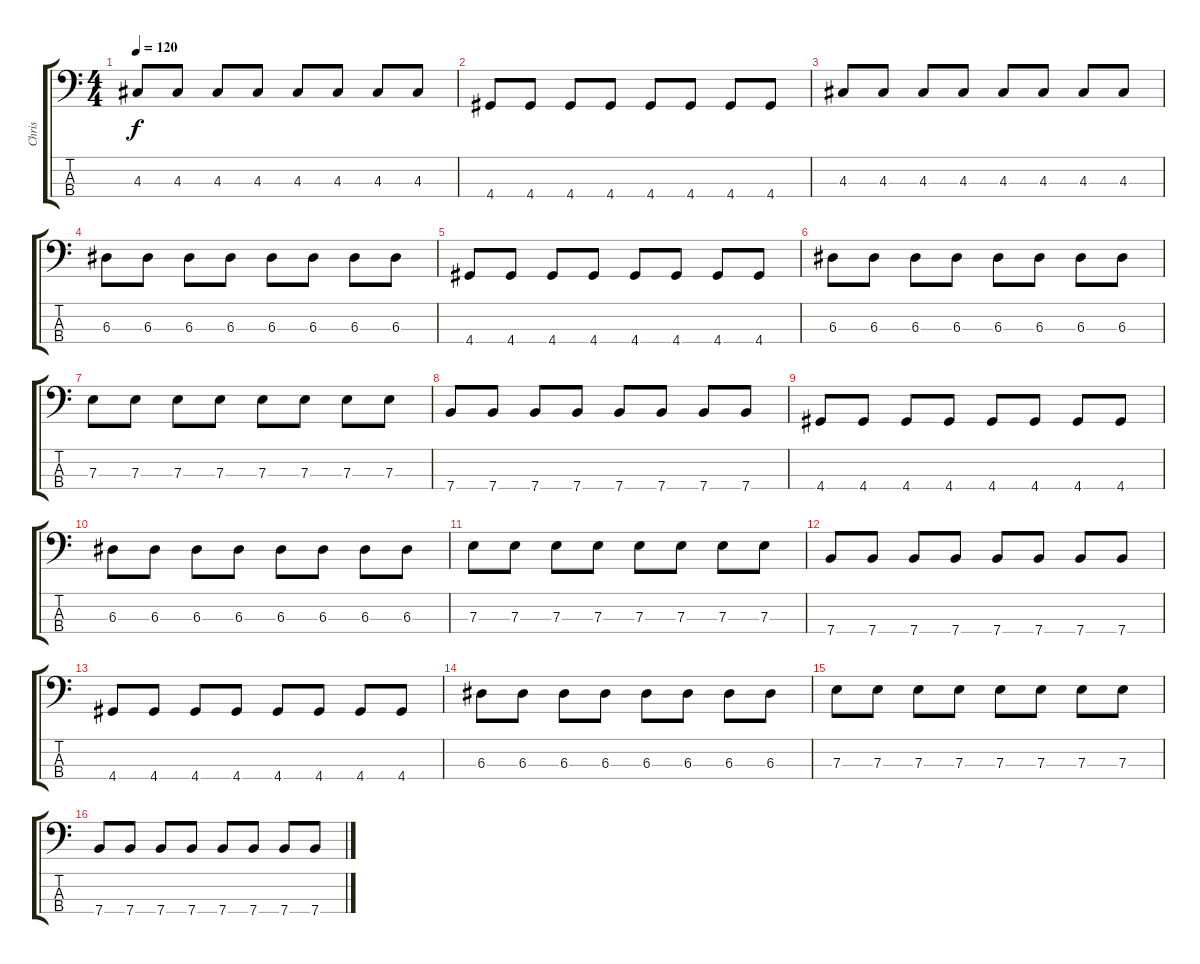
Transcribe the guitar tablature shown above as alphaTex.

\track ("Chris" "Chris") {instrument acousticbass}
\staff {score tabs}
\tuning (G2 D2 A1 E1) {hide}
\ts (4 4)
\tempo 120
\clef f4
\ks c
4.3.8{dy f} 4.3.8 4.3.8 4.3.8 4.3.8 4.3.8 4.3.8 4.3.8 |
4.4.8 4.4.8 4.4.8 4.4.8 4.4.8 4.4.8 4.4.8 4.4.8 |
4.3.8 4.3.8 4.3.8 4.3.8 4.3.8 4.3.8 4.3.8 4.3.8 |
6.3.8 6.3.8 6.3.8 6.3.8 6.3.8 6.3.8 6.3.8 6.3.8 |
4.4.8 4.4.8 4.4.8 4.4.8 4.4.8 4.4.8 4.4.8 4.4.8 |
6.3.8 6.3.8 6.3.8 6.3.8 6.3.8 6.3.8 6.3.8 6.3.8 |
7.3.8 7.3.8 7.3.8 7.3.8 7.3.8 7.3.8 7.3.8 7.3.8 |
7.4.8 7.4.8 7.4.8 7.4.8 7.4.8 7.4.8 7.4.8 7.4.8 |
4.4.8 4.4.8 4.4.8 4.4.8 4.4.8 4.4.8 4.4.8 4.4.8 |
6.3.8 6.3.8 6.3.8 6.3.8 6.3.8 6.3.8 6.3.8 6.3.8 |
7.3.8 7.3.8 7.3.8 7.3.8 7.3.8 7.3.8 7.3.8 7.3.8 |
7.4.8 7.4.8 7.4.8 7.4.8 7.4.8 7.4.8 7.4.8 7.4.8 |
4.4.8 4.4.8 4.4.8 4.4.8 4.4.8 4.4.8 4.4.8 4.4.8 |
6.3.8 6.3.8 6.3.8 6.3.8 6.3.8 6.3.8 6.3.8 6.3.8 |
7.3.8 7.3.8 7.3.8 7.3.8 7.3.8 7.3.8 7.3.8 7.3.8 |
7.4.8 7.4.8 7.4.8 7.4.8 7.4.8 7.4.8 7.4.8 7.4.8
